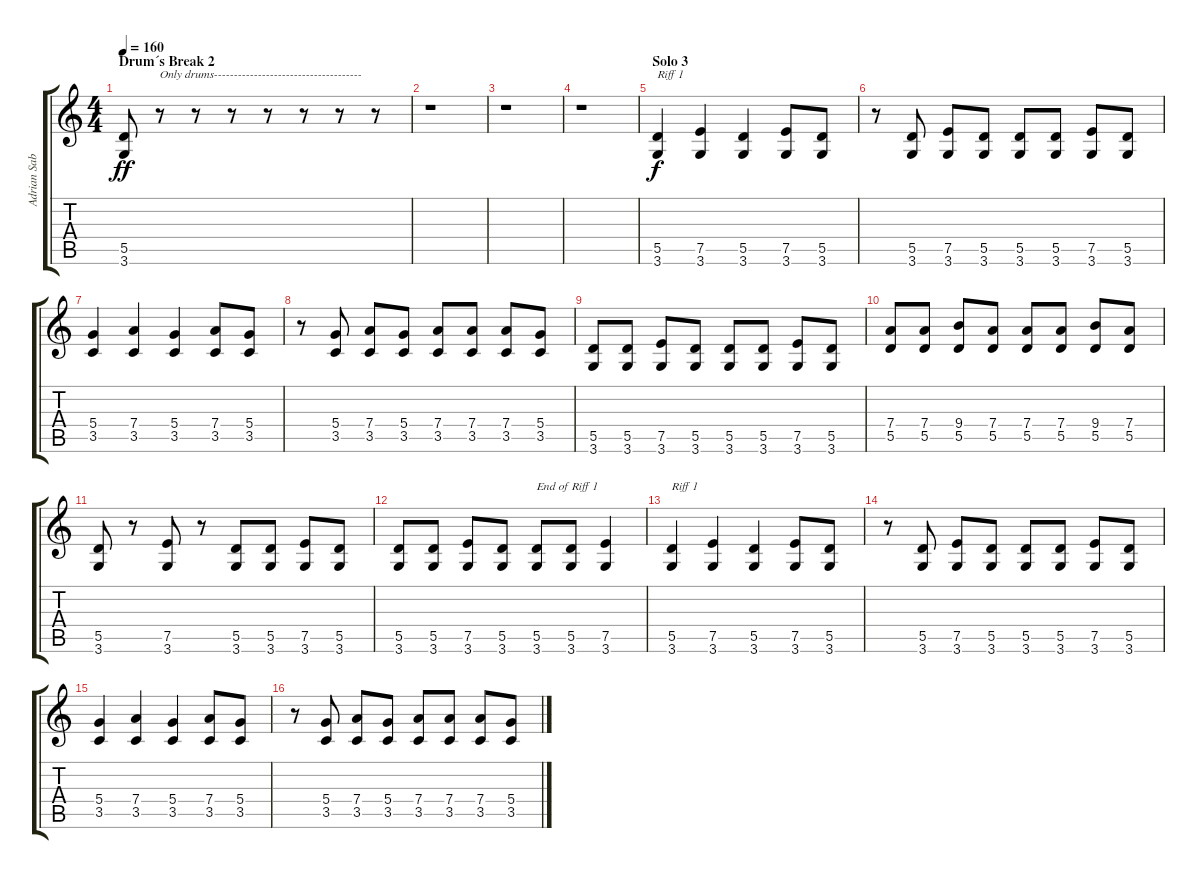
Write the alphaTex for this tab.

\track ("Adrian Sabbath" "Adrian Sab") {instrument distortionguitar}
\staff {score tabs}
\tuning (E4 B3 G3 D3 A2 E2) {hide}
\ts (4 4)
\section ("" "Drum´s Break 2")
\tempo 160
\clef g2
\ks c
(5.5 3.6).8{dy ff} r.8{txt "Only drums-------------------------------------"} r.8 r.8 r.8 r.8 r.8 r.8 |
r.1 |
r.1 |
r.1 |
\section ("" "Solo 3")
(5.5 3.6).4{txt "Riff 1" dy f} (7.5 3.6).4 (5.5 3.6).4 (7.5 3.6).8 (5.5 3.6).8 |
r.8 (5.5 3.6).8 (7.5 3.6).8 (5.5 3.6).8 (5.5 3.6).8 (5.5 3.6).8 (7.5 3.6).8 (5.5 3.6).8 |
(5.4 3.5).4 (7.4 3.5).4 (5.4 3.5).4 (7.4 3.5).8 (5.4 3.5).8 |
r.8 (5.4 3.5).8 (7.4 3.5).8 (5.4 3.5).8 (7.4 3.5).8 (7.4 3.5).8 (7.4 3.5).8 (5.4 3.5).8 |
(5.5 3.6).8 (5.5 3.6).8 (7.5 3.6).8 (5.5 3.6).8 (5.5 3.6).8 (5.5 3.6).8 (7.5 3.6).8 (5.5 3.6).8 |
(7.4 5.5).8 (7.4 5.5).8 (9.4 5.5).8 (7.4 5.5).8 (7.4 5.5).8 (7.4 5.5).8 (9.4 5.5).8 (7.4 5.5).8 |
(5.5 3.6).8 r.8 (7.5 3.6).8 r.8 (5.5 3.6).8 (5.5 3.6).8 (7.5 3.6).8 (5.5 3.6).8 |
(5.5 3.6).8 (5.5 3.6).8 (7.5 3.6).8 (5.5 3.6).8 (5.5 3.6).8{txt "End of Riff 1"} (5.5 3.6).8 (7.5 3.6).4 |
(5.5 3.6).4{txt "Riff 1"} (7.5 3.6).4 (5.5 3.6).4 (7.5 3.6).8 (5.5 3.6).8 |
r.8 (5.5 3.6).8 (7.5 3.6).8 (5.5 3.6).8 (5.5 3.6).8 (5.5 3.6).8 (7.5 3.6).8 (5.5 3.6).8 |
(5.4 3.5).4 (7.4 3.5).4 (5.4 3.5).4 (7.4 3.5).8 (5.4 3.5).8 |
r.8 (5.4 3.5).8 (7.4 3.5).8 (5.4 3.5).8 (7.4 3.5).8 (7.4 3.5).8 (7.4 3.5).8 (5.4 3.5).8
